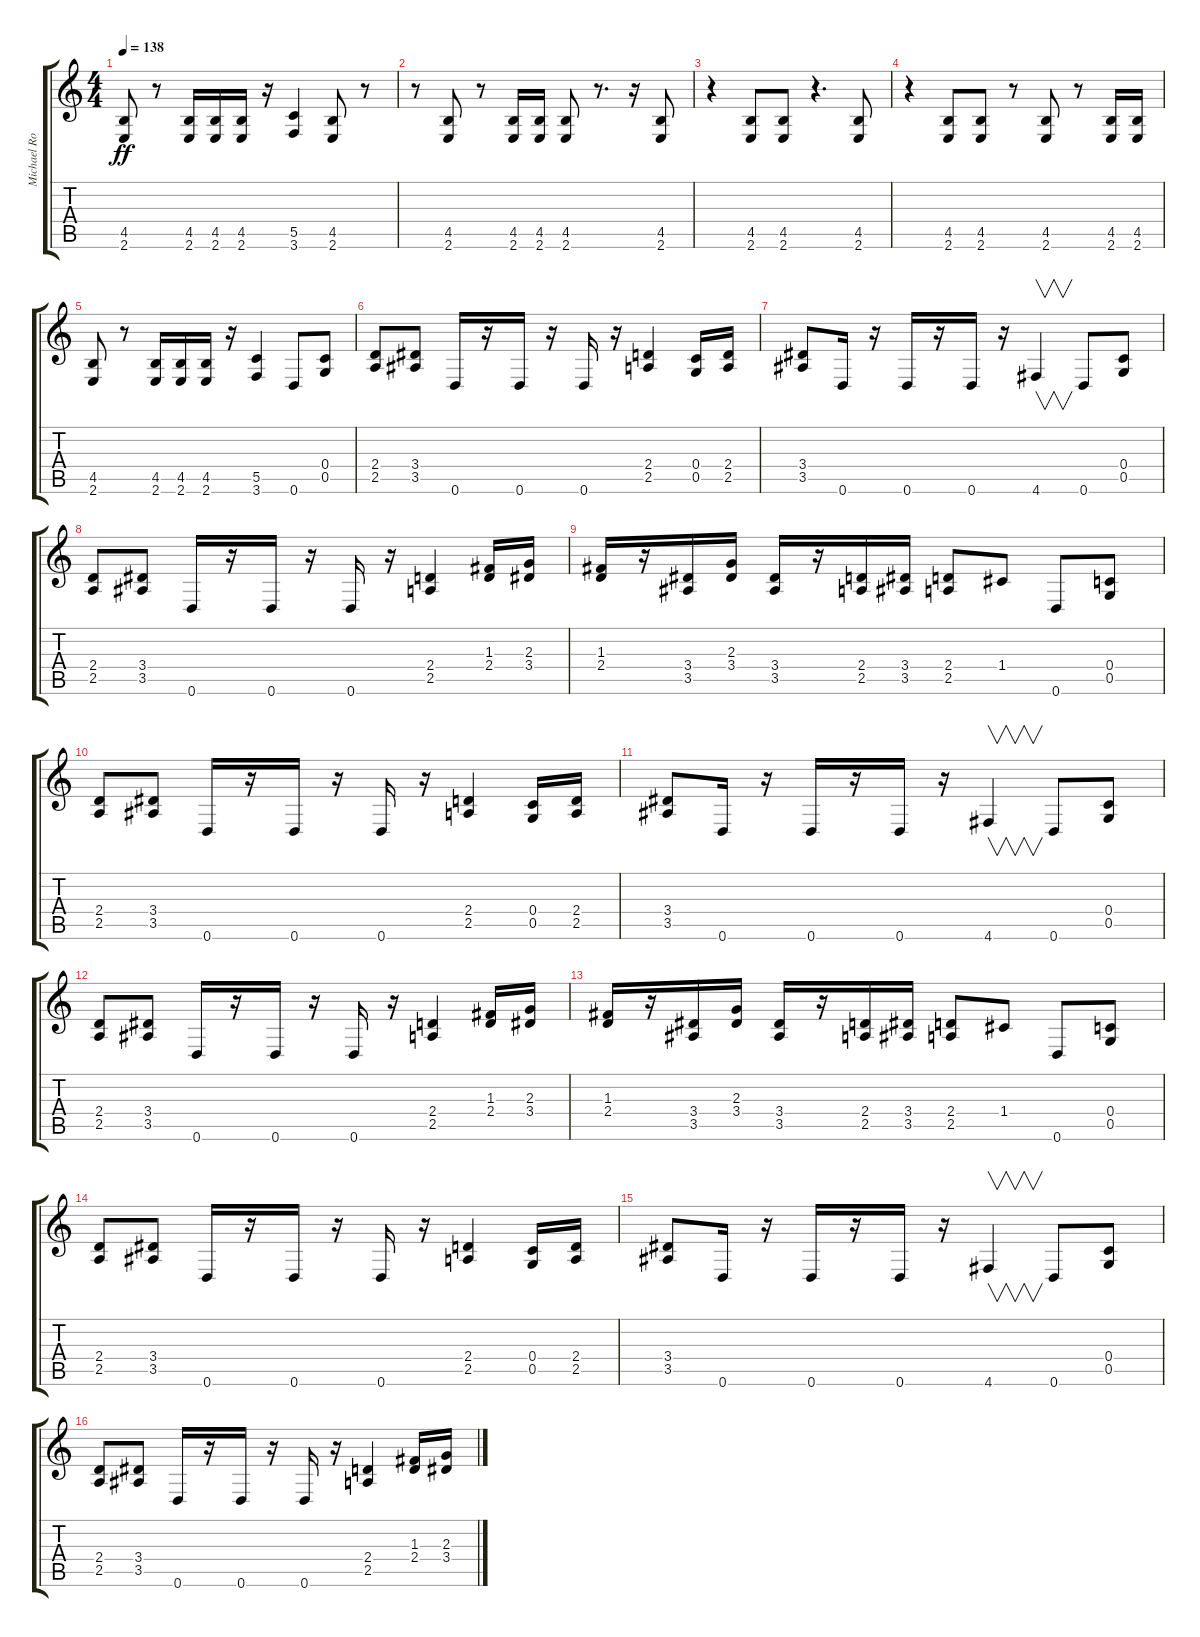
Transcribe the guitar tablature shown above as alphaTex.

\track ("Michael Romeo" "Michael Ro") {instrument distortionguitar}
\staff {score tabs}
\tuning (D4 A3 F3 C3 G2 D2) {hide}
\ts (4 4)
\tempo 138
\clef g2
\ks c
(4.5 2.6).8{dy ff} r.8 (4.5 2.6).16 (4.5 2.6).16 (4.5 2.6).16 r.16 (5.5 3.6).4 (4.5 2.6).8 r.8 |
r.8 (4.5 2.6).8 r.8 (4.5 2.6).16 (4.5 2.6).16 (4.5 2.6).8 r.8{d} r.16 (4.5 2.6).8 |
r.4 (4.5 2.6).8 (4.5 2.6).8 r.4{d} (4.5 2.6).8 |
r.4 (4.5 2.6).8 (4.5 2.6).8 r.8 (4.5 2.6).8 r.8 (4.5 2.6).16 (4.5 2.6).16 |
(4.5 2.6).8 r.8 (4.5 2.6).16 (4.5 2.6).16 (4.5 2.6).16 r.16 (5.5 3.6).4 0.6.8 (0.4 0.5).8 |
(2.4 2.5).8 (3.4 3.5).8 0.6.16 r.16 0.6.16 r.16 0.6.16 r.16 (2.4 2.5).4 (0.4 0.5).16 (2.4 2.5).16 |
(3.4 3.5).8 0.6.16 r.16 0.6.16 r.16 0.6.16 r.16 4.6.4{v} 0.6.8 (0.4 0.5).8 |
(2.4 2.5).8 (3.4 3.5).8 0.6.16 r.16 0.6.16 r.16 0.6.16 r.16 (2.4 2.5).4 (1.3 2.4).16 (2.3 3.4).16 |
(1.3 2.4).16 r.16 (3.4 3.5).16 (2.3 3.4).16 (3.4 3.5).16 r.16 (2.4 2.5).16 (3.4 3.5).16 (2.4 2.5).8 1.4.8 0.6.8 (0.4 0.5).8 |
(2.4 2.5).8 (3.4 3.5).8 0.6.16 r.16 0.6.16 r.16 0.6.16 r.16 (2.4 2.5).4 (0.4 0.5).16 (2.4 2.5).16 |
(3.4 3.5).8 0.6.16 r.16 0.6.16 r.16 0.6.16 r.16 4.6.4{v} 0.6.8 (0.4 0.5).8 |
(2.4 2.5).8 (3.4 3.5).8 0.6.16 r.16 0.6.16 r.16 0.6.16 r.16 (2.4 2.5).4 (1.3 2.4).16 (2.3 3.4).16 |
(1.3 2.4).16 r.16 (3.4 3.5).16 (2.3 3.4).16 (3.4 3.5).16 r.16 (2.4 2.5).16 (3.4 3.5).16 (2.4 2.5).8 1.4.8 0.6.8 (0.4 0.5).8 |
(2.4 2.5).8 (3.4 3.5).8 0.6.16 r.16 0.6.16 r.16 0.6.16 r.16 (2.4 2.5).4 (0.4 0.5).16 (2.4 2.5).16 |
(3.4 3.5).8 0.6.16 r.16 0.6.16 r.16 0.6.16 r.16 4.6.4{v} 0.6.8 (0.4 0.5).8 |
(2.4 2.5).8 (3.4 3.5).8 0.6.16 r.16 0.6.16 r.16 0.6.16 r.16 (2.4 2.5).4 (1.3 2.4).16 (2.3 3.4).16
